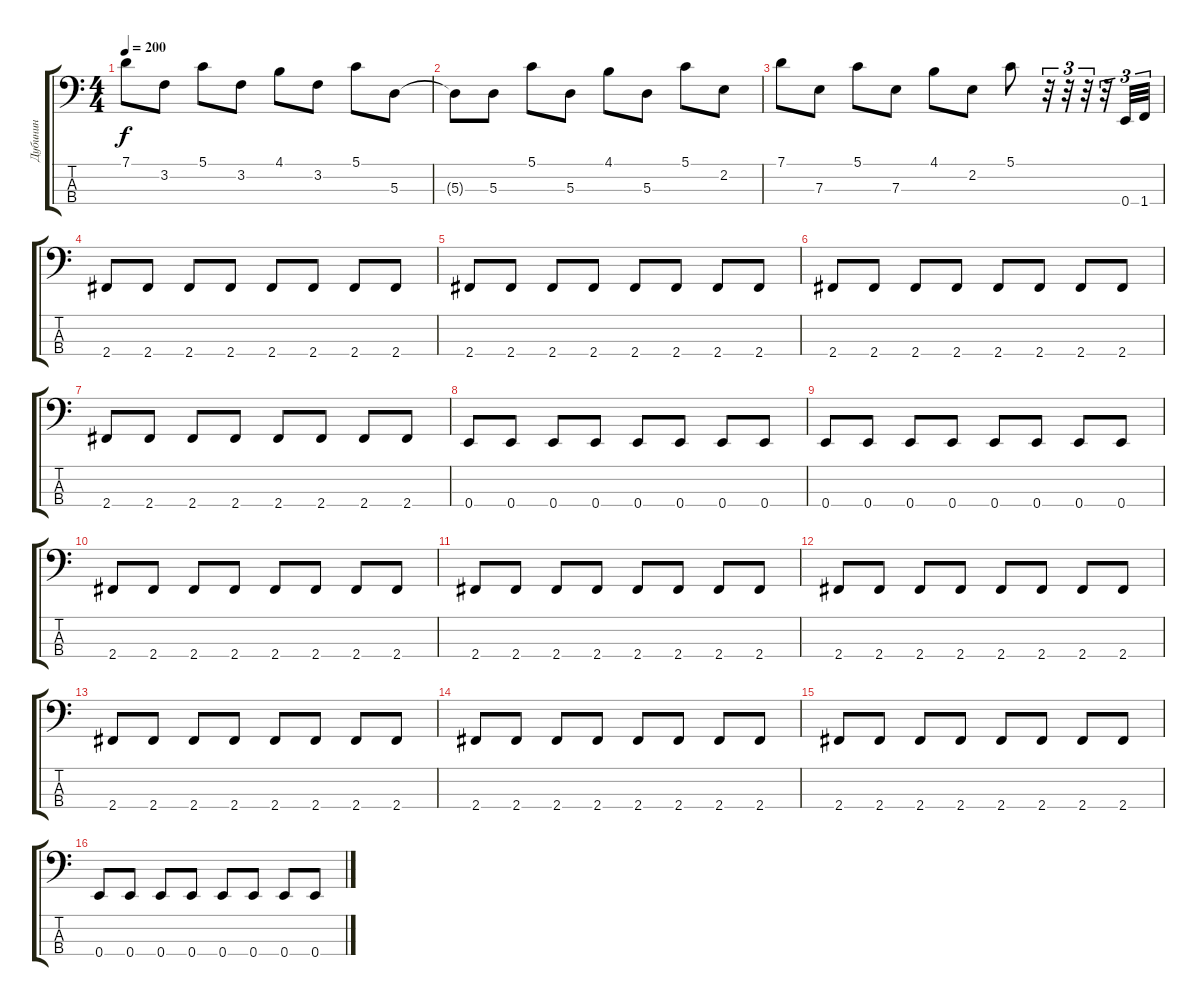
\track ("Дубинин" "Дубинин") {instrument electricbassfinger}
\staff {score tabs}
\tuning (G2 D2 A1 E1) {hide}
\ts (4 4)
\tempo 200
\clef f4
\ks c
7.1.8{dy f} 3.2.8 5.1.8 3.2.8 4.1.8 3.2.8 5.1.8 5.3.8 |
5.3{t}.8 5.3.8 5.1.8 5.3.8 4.1.8 5.3.8 5.1.8 2.2.8 |
7.1.8 7.3.8 5.1.8 7.3.8 4.1.8 2.2.8 5.1.8 r.32{tu (3 2)} r.32{tu (3 2)} r.32{tu (3 2)} r.32{tu (3 2)} 0.4.32{tu (3 2)} 1.4.32{tu (3 2)} |
2.4.8 2.4.8 2.4.8 2.4.8 2.4.8 2.4.8 2.4.8 2.4.8 |
2.4.8 2.4.8 2.4.8 2.4.8 2.4.8 2.4.8 2.4.8 2.4.8 |
2.4.8 2.4.8 2.4.8 2.4.8 2.4.8 2.4.8 2.4.8 2.4.8 |
2.4.8 2.4.8 2.4.8 2.4.8 2.4.8 2.4.8 2.4.8 2.4.8 |
0.4.8 0.4.8 0.4.8 0.4.8 0.4.8 0.4.8 0.4.8 0.4.8 |
0.4.8 0.4.8 0.4.8 0.4.8 0.4.8 0.4.8 0.4.8 0.4.8 |
2.4.8 2.4.8 2.4.8 2.4.8 2.4.8 2.4.8 2.4.8 2.4.8 |
2.4.8 2.4.8 2.4.8 2.4.8 2.4.8 2.4.8 2.4.8 2.4.8 |
2.4.8 2.4.8 2.4.8 2.4.8 2.4.8 2.4.8 2.4.8 2.4.8 |
2.4.8 2.4.8 2.4.8 2.4.8 2.4.8 2.4.8 2.4.8 2.4.8 |
2.4.8 2.4.8 2.4.8 2.4.8 2.4.8 2.4.8 2.4.8 2.4.8 |
2.4.8 2.4.8 2.4.8 2.4.8 2.4.8 2.4.8 2.4.8 2.4.8 |
0.4.8 0.4.8 0.4.8 0.4.8 0.4.8 0.4.8 0.4.8 0.4.8
